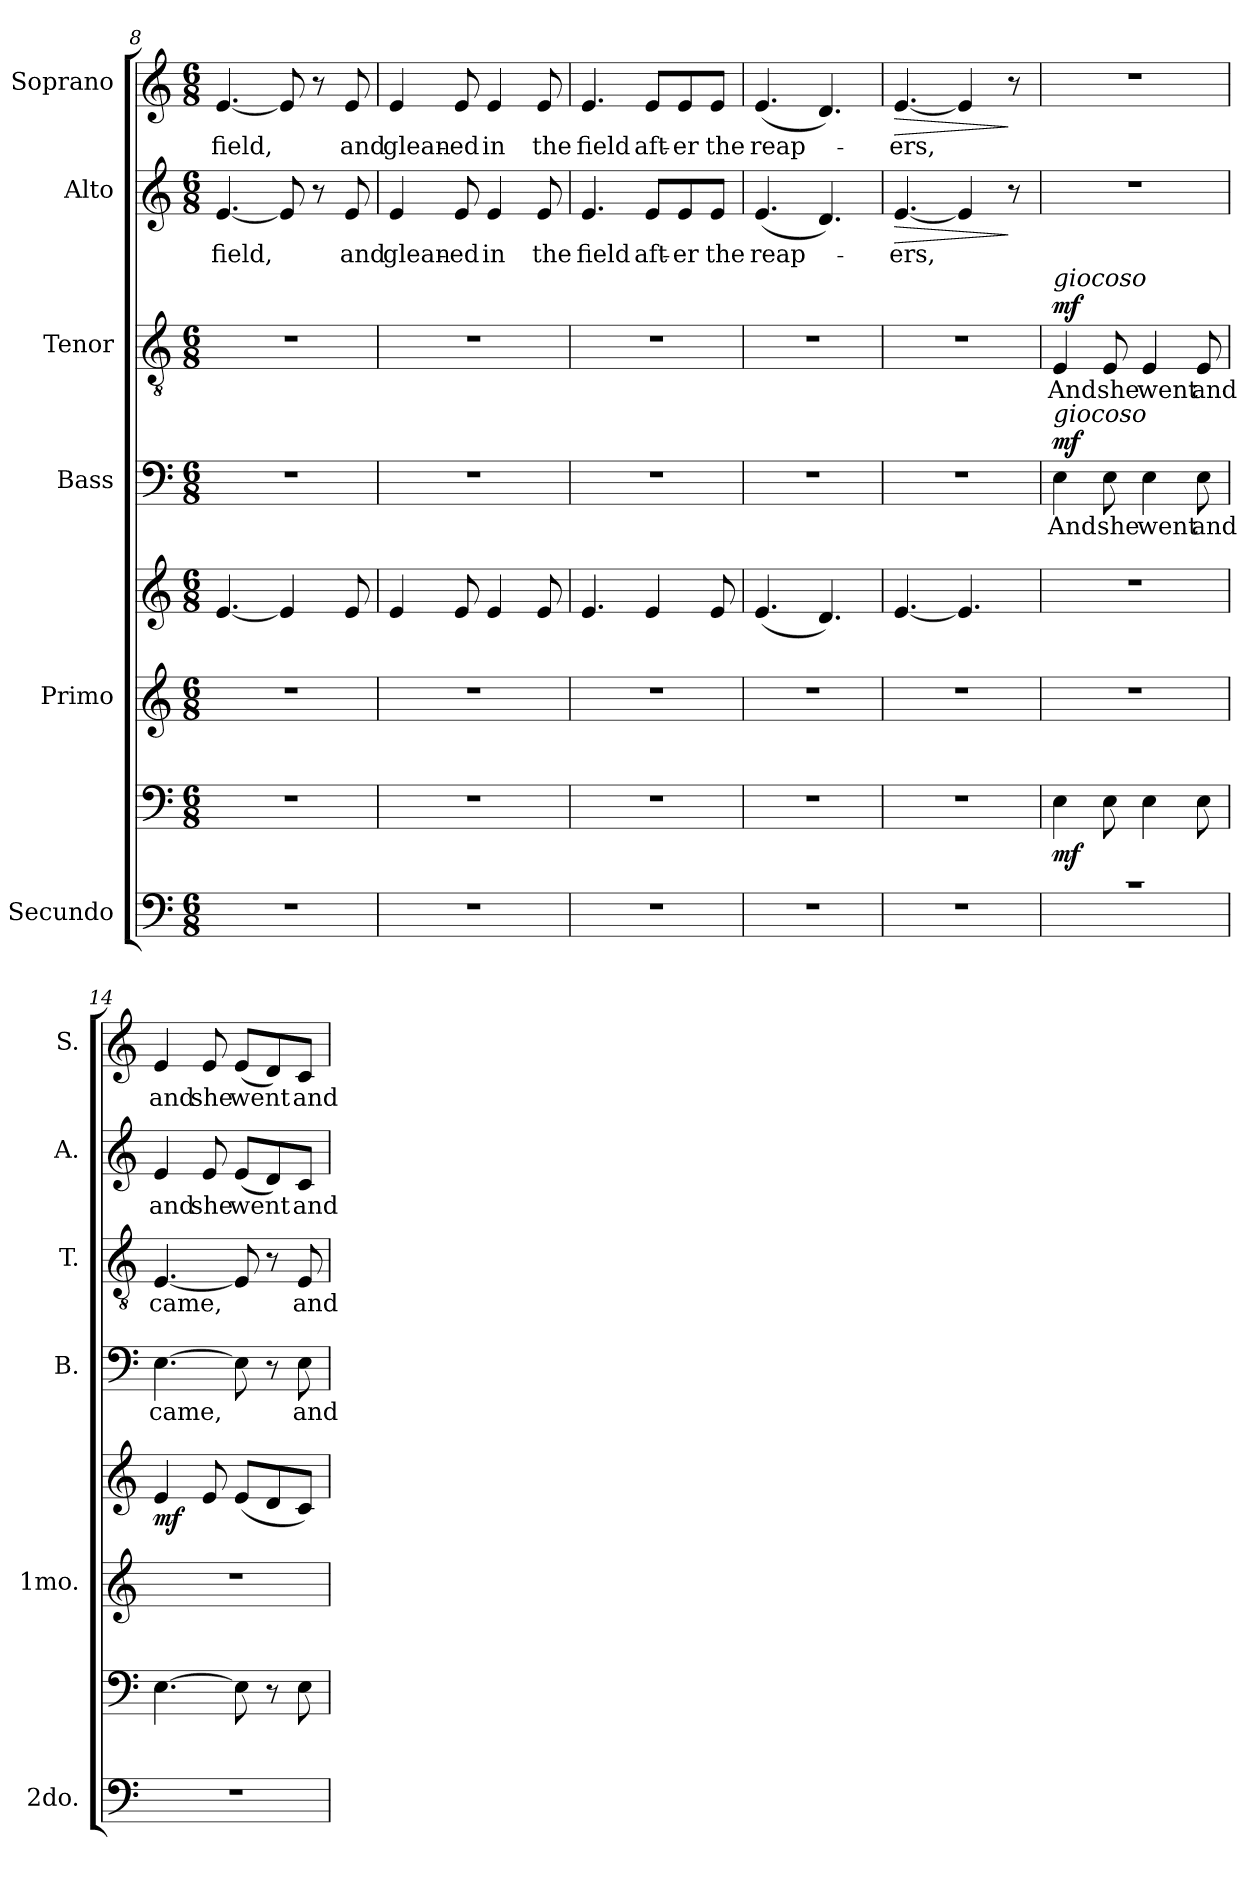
**kern	**kern	**dynam	**kern	**kern	**dynam	**kern	**text	**dynam	**kern	**text	**dynam	**kern	**text	**dynam	**kern	**text	**dynam
*part6	*part6	*part6	*part5	*part5	*part5	*part4	*part4	*part4	*part3	*part3	*part3	*part2	*part2	*part2	*part1	*part1	*part1
*staff8	*staff7	*staff7/8	*staff6	*staff5	*staff5/6	*staff4	*staff4	*staff4	*staff3	*staff3	*staff3	*staff2	*staff2	*staff2	*staff1	*staff1	*staff1
*I"Secundo	*	*	*I"Primo	*	*	*I"Bass	*	*	*I"Tenor	*	*	*I"Alto	*	*	*I"Soprano	*	*
*I'2do.	*	*	*I'1mo.	*	*	*I'B.	*	*	*I'T.	*	*	*I'A.	*	*	*I'S.	*	*
*clefF4	*clefF4	*	*clefG2	*clefG2	*	*clefF4	*	*	*clefGv2	*	*	*clefG2	*	*	*clefG2	*	*
*k[]	*k[]	*	*k[]	*k[]	*	*k[]	*	*	*k[]	*	*	*k[]	*	*	*k[]	*	*
*M6/8	*M6/8	*	*M6/8	*M6/8	*	*M6/8	*	*	*M6/8	*	*	*M6/8	*	*	*M6/8	*	*
=8	=8	=8	=8	=8	=8	=8	=8	=8	=8	=8	=8	=8	=8	=8	=8	=8	=8
!	!	!	!	!	!	!	!	!	!	!	!	!	!LO:LY:b	!	!	!LO:LY:b	!
2.r	2.r	.	2.r	[4.e/	.	2.r	.	.	2.r	.	.	[4.e/	field,	.	[4.e/	field,	.
.	.	.	.	4e/]	.	.	.	.	.	.	.	8e/]	.	.	8e/]	.	.
.	.	.	.	.	.	.	.	.	.	.	.	8r	.	.	8r	.	.
!	!	!	!	!	!	!	!	!	!	!	!	!	!LO:LY:b	!	!	!LO:LY:b	!
.	.	.	.	8e/	.	.	.	.	.	.	.	8e/	and	.	8e/	and	.
=9	=9	=9	=9	=9	=9	=9	=9	=9	=9	=9	=9	=9	=9	=9	=9	=9	=9
!	!	!	!	!	!	!	!	!	!	!	!	!	!LO:LY:b	!	!	!LO:LY:b	!
2.r	2.r	.	2.r	4e/	.	2.r	.	.	2.r	.	.	4e/	glean-	.	4e/	glean-	.
!	!	!	!	!	!	!	!	!	!	!	!	!	!LO:LY:b	!	!	!LO:LY:b	!
.	.	.	.	8e/	.	.	.	.	.	.	.	8e/	-ed	.	8e/	-ed	.
!	!	!	!	!	!	!	!	!	!	!	!	!	!LO:LY:b	!	!	!LO:LY:b	!
.	.	.	.	4e/	.	.	.	.	.	.	.	4e/	in	.	4e/	in	.
!	!	!	!	!	!	!	!	!	!	!	!	!	!LO:LY:b	!	!	!LO:LY:b	!
.	.	.	.	8e/	.	.	.	.	.	.	.	8e/	the	.	8e/	the	.
=10	=10	=10	=10	=10	=10	=10	=10	=10	=10	=10	=10	=10	=10	=10	=10	=10	=10
!	!	!	!	!	!	!	!	!	!	!	!	!	!LO:LY:b	!	!	!LO:LY:b	!
2.r	2.r	.	2.r	4.e/	.	2.r	.	.	2.r	.	.	4.e/	field	.	4.e/	field	.
!	!	!	!	!	!	!	!	!	!	!	!	!	!LO:LY:b	!	!	!LO:LY:b	!
.	.	.	.	4e/	.	.	.	.	.	.	.	8e/L	aft-	.	8e/L	aft-	.
!	!	!	!	!	!	!	!	!	!	!	!	!	!LO:LY:b	!	!	!LO:LY:b	!
.	.	.	.	.	.	.	.	.	.	.	.	8e/	-er	.	8e/	-er	.
!	!	!	!	!	!	!	!	!	!	!	!	!	!LO:LY:b	!	!	!LO:LY:b	!
.	.	.	.	8e/	.	.	.	.	.	.	.	8e/J	the	.	8e/J	the	.
!!LO:LB:g=z
=11	=11	=11	=11	=11	=11	=11	=11	=11	=11	=11	=11	=11	=11	=11	=11	=11	=11
!	!	!	!	!	!	!	!	!	!	!	!	!	!LO:LY:b	!	!	!LO:LY:b	!
2.r	2.r	.	2.r	(<4.e/	.	2.r	.	.	2.r	.	.	(<4.e/	reap-	.	(<4.e/	reap-	.
.	.	.	.	4.d/)	.	.	.	.	.	.	.	4.d/)	.	.	4.d/)	.	.
=12	=12	=12	=12	=12	=12	=12	=12	=12	=12	=12	=12	=12	=12	=12	=12	=12	=12
!	!	!	!	!	!	!	!	!	!	!	!	!	!LO:LY:b	!LO:HP:b	!	!LO:LY:b	!LO:HP:b
2.r	2.r	.	2.r	[4.e/	.	2.r	.	.	2.r	.	.	[4.e/	-ers,	>	[4.e/	-ers,	>
.	.	.	.	4.e/]	.	.	.	.	.	.	.	4e/]	.	.	4e/]	.	.
.	.	.	.	.	.	.	.	.	.	.	.	8r	.	]	8r	.	]
=13	=13	=13	=13	=13	=13	=13	=13	=13	=13	=13	=13	=13	=13	=13	=13	=13	=13
*^	*	*	*^	*	*	*	*	*	*	*	*	*	*	*	*	*	*
!	!	!	!	!	!	!	!	!	!	!	!LO:TX:a:i:t=giocoso	!	!	!	!	!	!	!	!
!	!	!	!	!	!	!	!	!LO:TX:a:i:t=giocoso	!	!	!	!	!	!	!	!	!	!	!
!	!	!	!LO:DY:b	!	!	!	!	!	!LO:LY:b	!LO:DY:a	!	!LO:LY:b	!LO:DY:a	!	!	!	!	!	!
2.r	2.E\yy	4E\	mf	2.r	2.e/yy	2.r	.	4E\	And	mf	4E/	And	mf	2.r	.	.	2.r	.	.
!	!	!	!	!	!	!	!	!	!LO:LY:b	!	!	!LO:LY:b	!	!	!	!	!	!	!
.	.	8E\	.	.	.	.	.	8E\	she	.	8E/	she	.	.	.	.	.	.	.
!	!	!	!	!	!	!	!	!	!LO:LY:b	!	!	!LO:LY:b	!	!	!	!	!	!	!
.	.	4E\	.	.	.	.	.	4E\	went	.	4E/	went	.	.	.	.	.	.	.
!	!	!	!	!	!	!	!	!	!LO:LY:b	!	!	!LO:LY:b	!	!	!	!	!	!	!
.	.	8E\	.	.	.	.	.	8E\	and	.	8E/	and	.	.	.	.	.	.	.
*v	*v	*	*	*v	*v	*	*	*	*	*	*	*	*	*	*	*	*	*	*
=14	=14	=14	=14	=14	=14	=14	=14	=14	=14	=14	=14	=14	=14	=14	=14	=14	=14
!	!	!	!	!	!LO:DY:b	!	!LO:LY:b	!	!	!LO:LY:b	!	!	!LO:LY:b	!LO:DY:a	!	!LO:LY:b	!LO:DY:a
2.r	[4.E\	.	2.r	4e/	mf	[4.E\	came,	.	[4.E/	came,	.	4e/	and	other-dynamics	4e/	and	other-dynamics
!	!	!	!	!	!	!	!	!	!	!	!	!	!LO:LY:b	!	!	!LO:LY:b	!
.	.	.	.	8e/	.	.	.	.	.	.	.	8e/	she	.	8e/	she	.
!	!	!	!	!	!	!	!	!	!	!	!	!	!LO:LY:b	!	!	!LO:LY:b	!
.	8E\]	.	.	(<8e/L	.	8E\]	.	.	8E/]	.	.	(<8e/L	went	.	(<8e/L	went	.
.	8r	.	.	8d/	.	8r	.	.	8r	.	.	8d/)	.	.	8d/)	.	.
!	!	!	!	!	!	!	!LO:LY:b	!	!	!LO:LY:b	!	!	!LO:LY:b	!	!	!LO:LY:b	!
.	8E\	.	.	8c/J)	.	8E\	and	.	8E/	and	.	8c/J	and	.	8c/J	and	.
=	=	=	=	=	=	=	=	=	=	=	=	=	=	=	=	=	=
*-	*-	*-	*-	*-	*-	*-	*-	*-	*-	*-	*-	*-	*-	*-	*-	*-	*-
